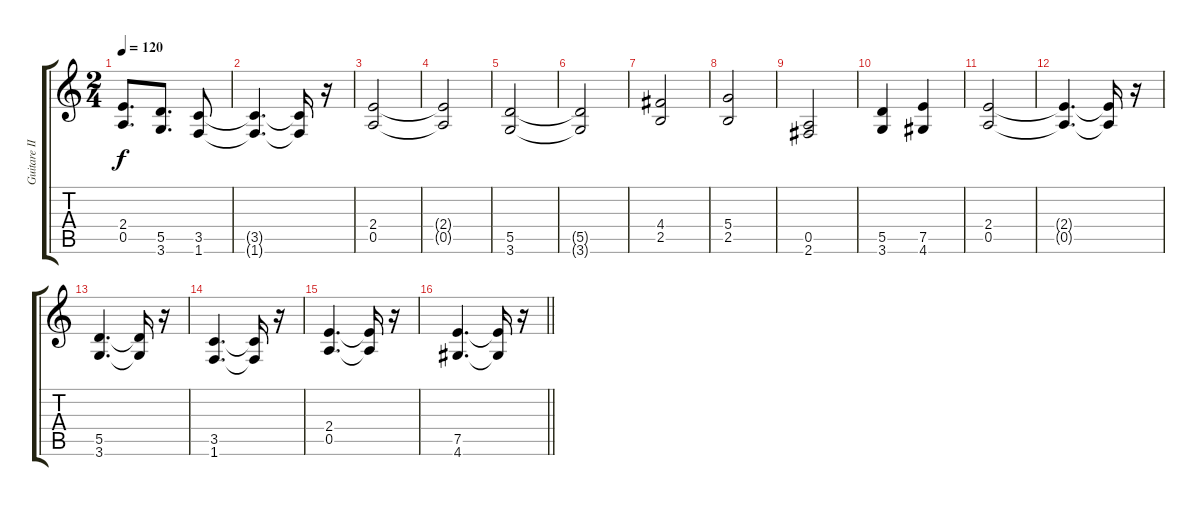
\track ("Guitare III" "Guitare II") {instrument distortionguitar}
\staff {score tabs}
\tuning (E4 B3 G3 D3 A2 E2) {hide}
\ts (2 4)
\tempo 120
\clef g2
\ks c
(2.4 0.5).8{d dy f} (5.5 3.6).8{d} (3.5 1.6).8 |
(3.5{t} 1.6{t}).4{d} (3.5{t} 1.6{t}).16 r.16 |
(2.4 0.5).2 |
(2.4{t} 0.5{t}).2 |
(5.5 3.6).2 |
(5.5{t} 3.6{t}).2 |
(4.4 2.5).2 |
(5.4 2.5).2 |
(0.5 2.6).2 |
(5.5 3.6).4 (7.5 4.6).4 |
(2.4 0.5).2 |
(2.4{t} 0.5{t}).4{d} (2.4{t} 0.5{t}).16 r.16 |
(5.5 3.6).4{d} (5.5{t} 3.6{t}).16 r.16 |
(3.5 1.6).4{d} (3.5{t} 1.6{t}).16 r.16 |
(2.4 0.5).4{d} (2.4{t} 0.5{t}).16 r.16 |
\barLineRight lightlight
(7.5 4.6).4{d} (7.5{t} 4.6{t}).16 r.16
